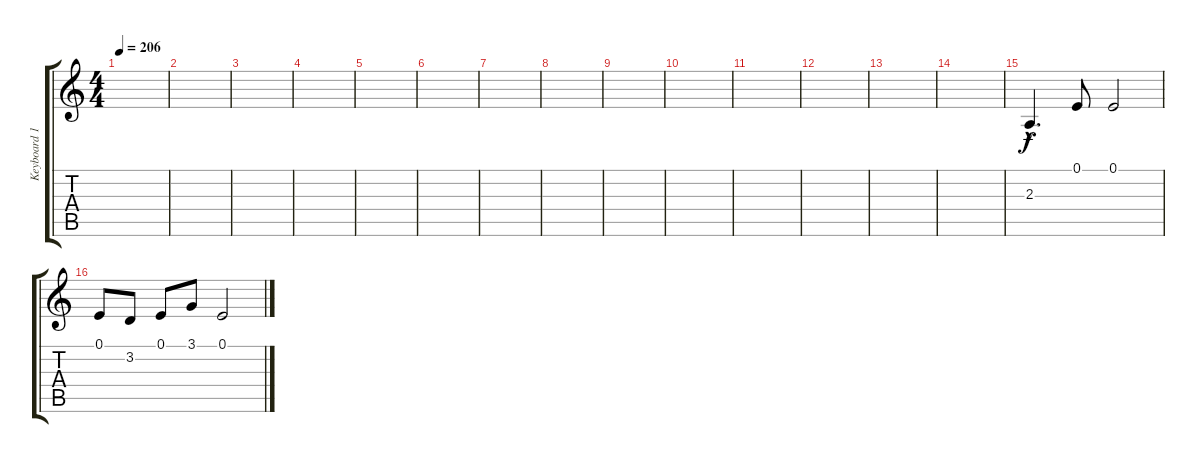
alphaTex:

\track ("Keyboard 1" "Keyboard 1") {instrument stringensemble1}
\staff {score tabs}
\tuning (E4 B3 G3 D3 A2 E2) {hide}
\ts (4 4)
\tempo 206
\clef g2
\ks c
|
|
|
|
|
|
|
|
|
|
|
|
|
|
2.3{hac}.4{d volume 16 instrument tangoaccordion} 0.1.8 0.1.2 |
0.1.8 3.2.8 0.1.8 3.1.8 0.1.2
